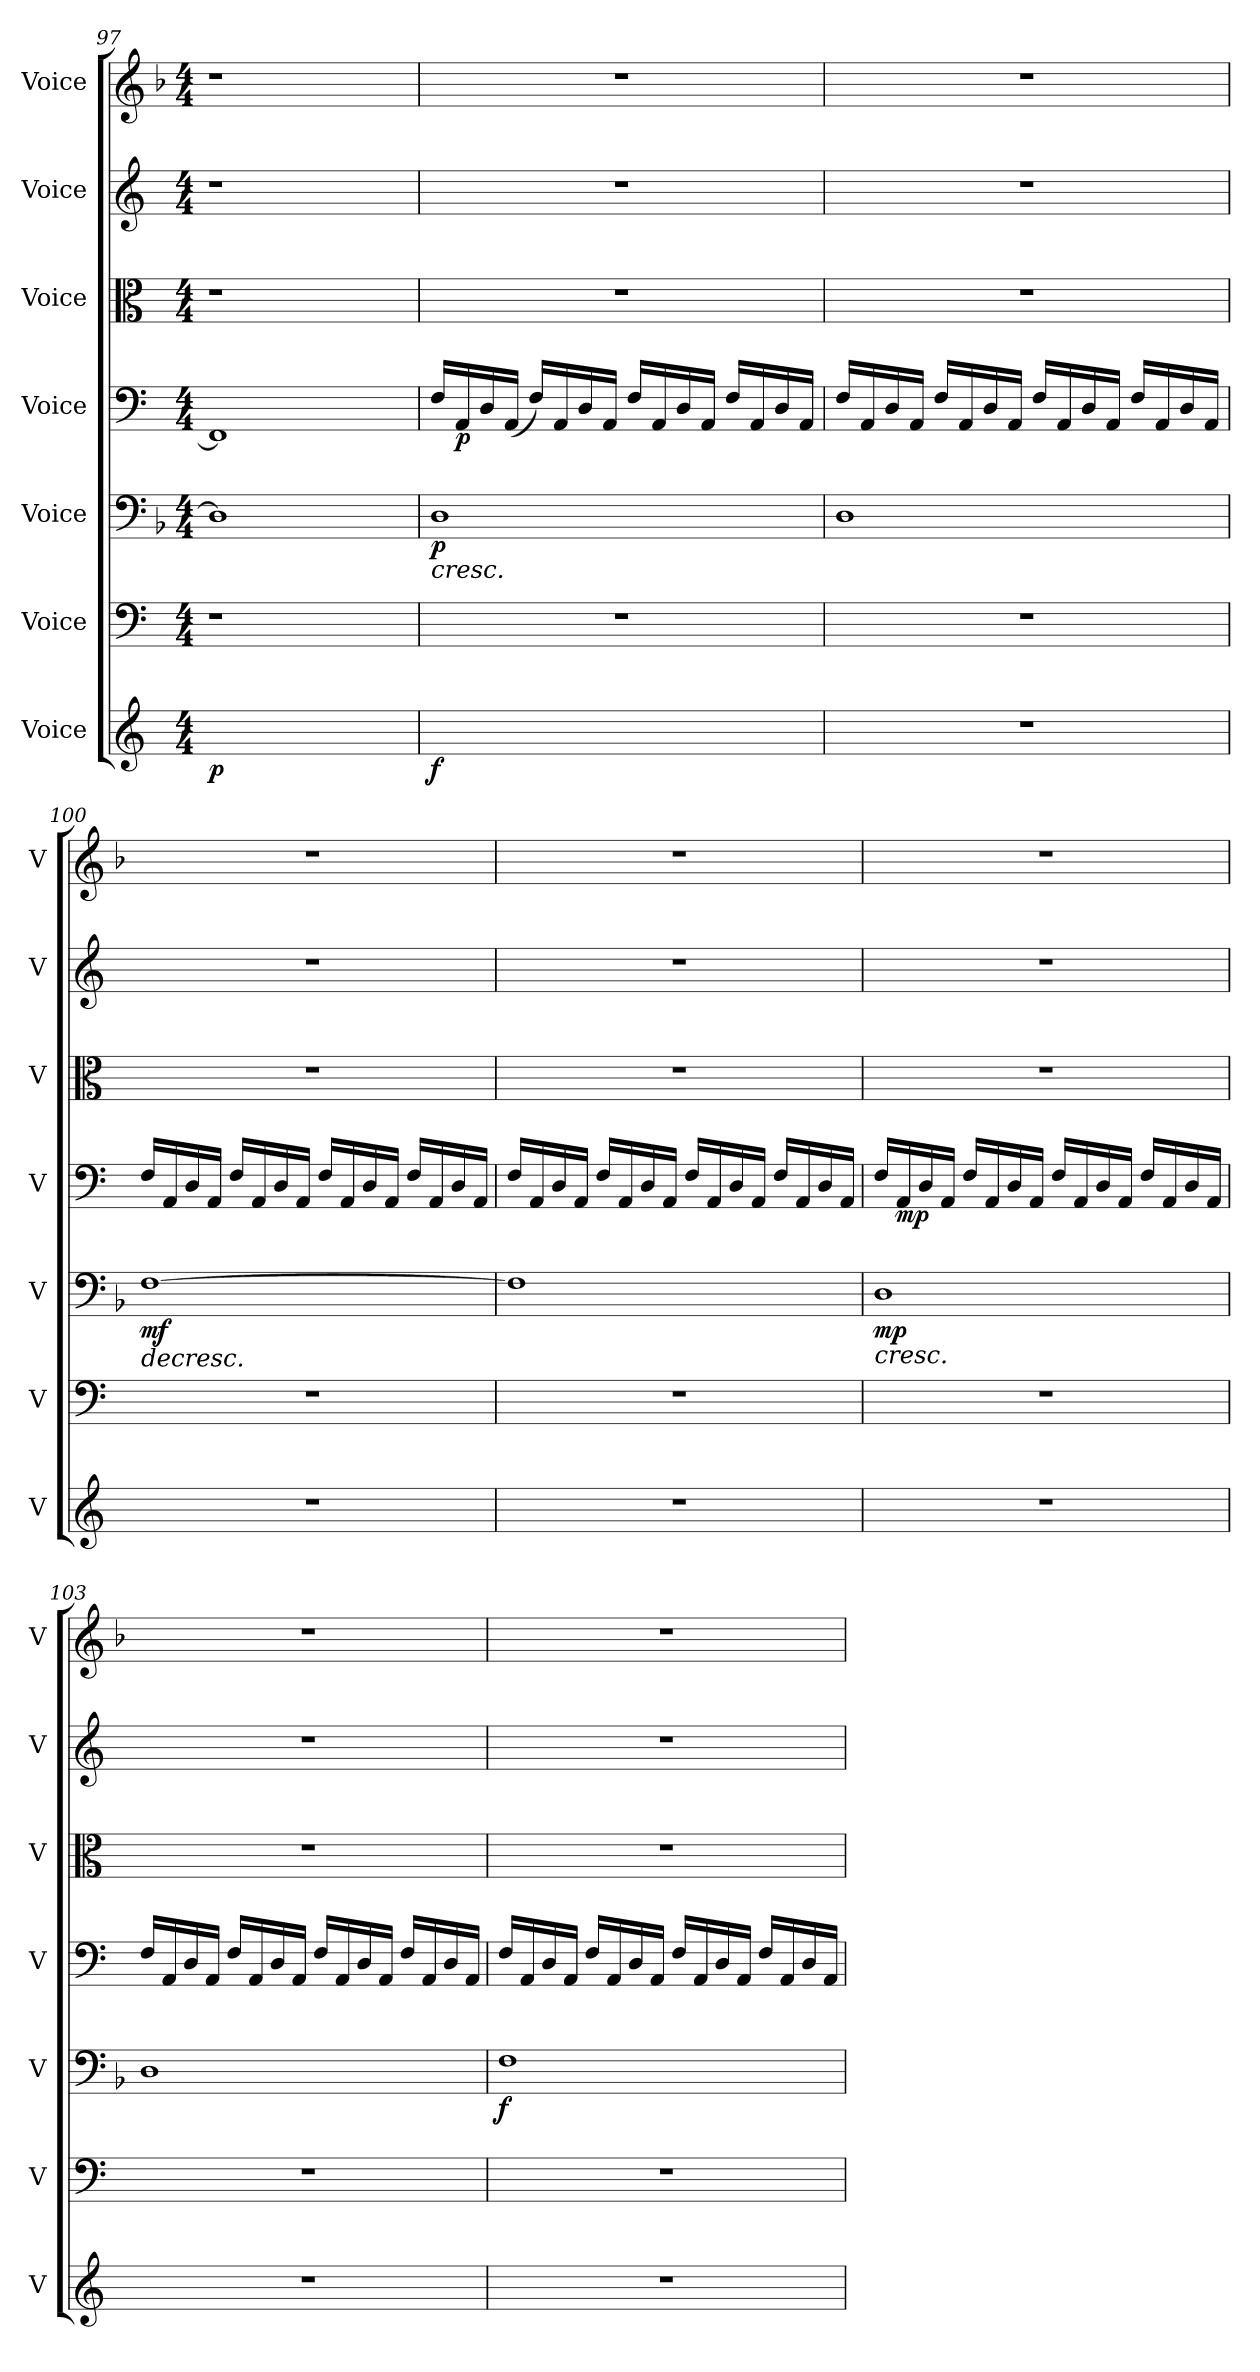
**kern	**dynam	**kern	**kern	**dynam	**kern	**dynam	**kern	**kern	**kern
*part7	*part7	*part6	*part5	*part5	*part4	*part4	*part3	*part2	*part1
*staff7	*staff7	*staff6	*staff5	*staff5	*staff4	*staff4	*staff3	*staff2	*staff1
*I"Voice	*	*I"Voice	*I"Voice	*	*I"Voice	*	*I"Voice	*I"Voice	*I"Voice
*I'V	*	*I'V	*I'V	*	*I'V	*	*I'V	*I'V	*I'V
*clefG2	*	*clefF4	*clefF4	*	*clefF4	*	*clefC3	*clefG2	*clefG2
*k[]	*	*k[]	*k[b-]	*	*k[]	*	*k[]	*k[]	*k[b-]
*M4/4	*	*M4/4	*M4/4	*	*M4/4	*	*M4/4	*M4/4	*M4/4
=97	=97	=97	=97	=97	=97	=97	=97	=97	=97
!	!LO:DY:b	!	!	!	!	!	!	!	!
1ryy	p	1r	1D-]	.	1FF]	.	1r	1r	1r
4..ryy	.	4..ryy	4..ryy	.	4..ryy	.	4..ryy	4..ryy	4..ryy
=98	=98	=98	=98	=98	=98	=98	=98	=98	=98
!	!LO:DY:b	!	!	!LO:HP:b	!	!	!	!	!
!	!	!	!	!LO:DY:n=1:b	!	!	!	!	!
1ryy	f	1r	1D	< p	16F/LL	.	1r	1r	1r
!	!	!	!	!	!	!LO:DY:b	!	!	!
.	.	.	.	.	16AA/	p	.	.	.
.	.	.	.	.	16D/	.	.	.	.
.	.	.	.	.	(>16AA/JJ	.	.	.	.
.	.	.	.	.	16F/LL)	.	.	.	.
.	.	.	.	.	16AA/	.	.	.	.
.	.	.	.	.	16D/	.	.	.	.
.	.	.	.	.	16AA/JJ	.	.	.	.
.	.	.	.	.	16F/LL	.	.	.	.
.	.	.	.	.	16AA/	.	.	.	.
.	.	.	.	.	16D/	.	.	.	.
.	.	.	.	.	16AA/JJ	.	.	.	.
.	.	.	.	.	16F/LL	.	.	.	.
.	.	.	.	.	16AA/	.	.	.	.
.	.	.	.	.	16D/	.	.	.	.
.	.	.	.	.	16AA/JJ	.	.	.	.
=99	=99	=99	=99	=99	=99	=99	=99	=99	=99
1r	.	1r	1D	.	16F/LL	.	1r	1r	1r
.	.	.	.	.	16AA/	.	.	.	.
.	.	.	.	.	16D/	.	.	.	.
.	.	.	.	.	16AA/JJ	.	.	.	.
.	.	.	.	.	16F/LL	.	.	.	.
.	.	.	.	.	16AA/	.	.	.	.
.	.	.	.	.	16D/	.	.	.	.
.	.	.	.	.	16AA/JJ	.	.	.	.
.	.	.	.	.	16F/LL	.	.	.	.
.	.	.	.	.	16AA/	.	.	.	.
.	.	.	.	.	16D/	.	.	.	.
.	.	.	.	.	16AA/JJ	.	.	.	.
.	.	.	.	.	16F/LL	.	.	.	.
.	.	.	.	.	16AA/	.	.	.	.
.	.	.	.	.	16D/	.	.	.	.
.	.	.	.	.	16AA/JJ	.	.	.	.
!!LO:PB:g=z
=100	=100	=100	=100	=100	=100	=100	=100	=100	=100
!	!	!	!	!LO:HP:b	!	!	!	!	!
!	!	!	!	!LO:DY:n=1:b	!	!	!	!	!
1r	.	1r	[1F	> mf	16F/LL	.	1r	1r	1r
.	.	.	.	.	16AA/	.	.	.	.
.	.	.	.	.	16D/	.	.	.	.
.	.	.	.	.	16AA/JJ	.	.	.	.
.	.	.	.	.	16F/LL	.	.	.	.
.	.	.	.	.	16AA/	.	.	.	.
.	.	.	.	.	16D/	.	.	.	.
.	.	.	.	.	16AA/JJ	.	.	.	.
.	.	.	.	.	16F/LL	.	.	.	.
.	.	.	.	.	16AA/	.	.	.	.
.	.	.	.	.	16D/	.	.	.	.
.	.	.	.	.	16AA/JJ	.	.	.	.
.	.	.	.	.	16F/LL	.	.	.	.
.	.	.	.	.	16AA/	.	.	.	.
.	.	.	.	.	16D/	.	.	.	.
.	.	.	.	.	16AA/JJ	.	.	.	.
.	.	.	.	[	.	.	.	.	.
=101	=101	=101	=101	=101	=101	=101	=101	=101	=101
1r	.	1r	1F]	.	16F/LL	.	1r	1r	1r
.	.	.	.	.	16AA/	.	.	.	.
.	.	.	.	.	16D/	.	.	.	.
.	.	.	.	.	16AA/JJ	.	.	.	.
.	.	.	.	.	16F/LL	.	.	.	.
.	.	.	.	.	16AA/	.	.	.	.
.	.	.	.	.	16D/	.	.	.	.
.	.	.	.	.	16AA/JJ	.	.	.	.
.	.	.	.	.	16F/LL	.	.	.	.
.	.	.	.	.	16AA/	.	.	.	.
.	.	.	.	.	16D/	.	.	.	.
.	.	.	.	.	16AA/JJ	.	.	.	.
.	.	.	.	.	16F/LL	.	.	.	.
.	.	.	.	.	16AA/	.	.	.	.
.	.	.	.	.	16D/	.	.	.	.
.	.	.	.	.	16AA/JJ	.	.	.	.
=102	=102	=102	=102	=102	=102	=102	=102	=102	=102
!	!	!	!	!LO:HP:b	!	!	!	!	!
!	!	!	!	!LO:DY:n=1:b	!	!	!	!	!
1r	.	1r	1D	< mp	16F/LL	.	1r	1r	1r
!	!	!	!	!	!	!LO:DY:b	!	!	!
.	.	.	.	.	16AA/	mp	.	.	.
.	.	.	.	.	16D/	.	.	.	.
.	.	.	.	.	16AA/JJ	.	.	.	.
.	.	.	.	.	16F/LL	.	.	.	.
.	.	.	.	.	16AA/	.	.	.	.
.	.	.	.	.	16D/	.	.	.	.
.	.	.	.	.	16AA/JJ	.	.	.	.
.	.	.	.	.	16F/LL	.	.	.	.
.	.	.	.	.	16AA/	.	.	.	.
.	.	.	.	.	16D/	.	.	.	.
.	.	.	.	.	16AA/JJ	.	.	.	.
.	.	.	.	.	16F/LL	.	.	.	.
.	.	.	.	.	16AA/	.	.	.	.
.	.	.	.	.	16D/	.	.	.	.
.	.	.	.	.	16AA/JJ	.	.	.	.
.	.	.	.	]	.	.	.	.	.
!!LO:LB:g=z
=103	=103	=103	=103	=103	=103	=103	=103	=103	=103
1r	.	1r	1D	.	16F/LL	.	1r	1r	1r
.	.	.	.	.	16AA/	.	.	.	.
.	.	.	.	.	16D/	.	.	.	.
.	.	.	.	.	16AA/JJ	.	.	.	.
.	.	.	.	.	16F/LL	.	.	.	.
.	.	.	.	.	16AA/	.	.	.	.
.	.	.	.	.	16D/	.	.	.	.
.	.	.	.	.	16AA/JJ	.	.	.	.
.	.	.	.	.	16F/LL	.	.	.	.
.	.	.	.	.	16AA/	.	.	.	.
.	.	.	.	.	16D/	.	.	.	.
.	.	.	.	.	16AA/JJ	.	.	.	.
.	.	.	.	.	16F/LL	.	.	.	.
.	.	.	.	.	16AA/	.	.	.	.
.	.	.	.	.	16D/	.	.	.	.
.	.	.	.	.	16AA/JJ	.	.	.	.
!!LO:PB:g=z
=104	=104	=104	=104	=104	=104	=104	=104	=104	=104
!	!	!	!	!LO:DY:b	!	!	!	!	!
1r	.	1r	1F	f	16F/LL	.	1r	1r	1r
.	.	.	.	.	16AA/	.	.	.	.
.	.	.	.	.	16D/	.	.	.	.
.	.	.	.	.	16AA/JJ	.	.	.	.
.	.	.	.	.	16F/LL	.	.	.	.
.	.	.	.	.	16AA/	.	.	.	.
.	.	.	.	.	16D/	.	.	.	.
.	.	.	.	.	16AA/JJ	.	.	.	.
.	.	.	.	.	16F/LL	.	.	.	.
.	.	.	.	.	16AA/	.	.	.	.
.	.	.	.	.	16D/	.	.	.	.
.	.	.	.	.	16AA/JJ	.	.	.	.
.	.	.	.	.	16F/LL	.	.	.	.
.	.	.	.	.	16AA/	.	.	.	.
.	.	.	.	.	16D/	.	.	.	.
.	.	.	.	.	16AA/JJ	.	.	.	.
.	.	.	.	[	.	.	.	.	.
=	=	=	=	=	=	=	=	=	=
*-	*-	*-	*-	*-	*-	*-	*-	*-	*-
